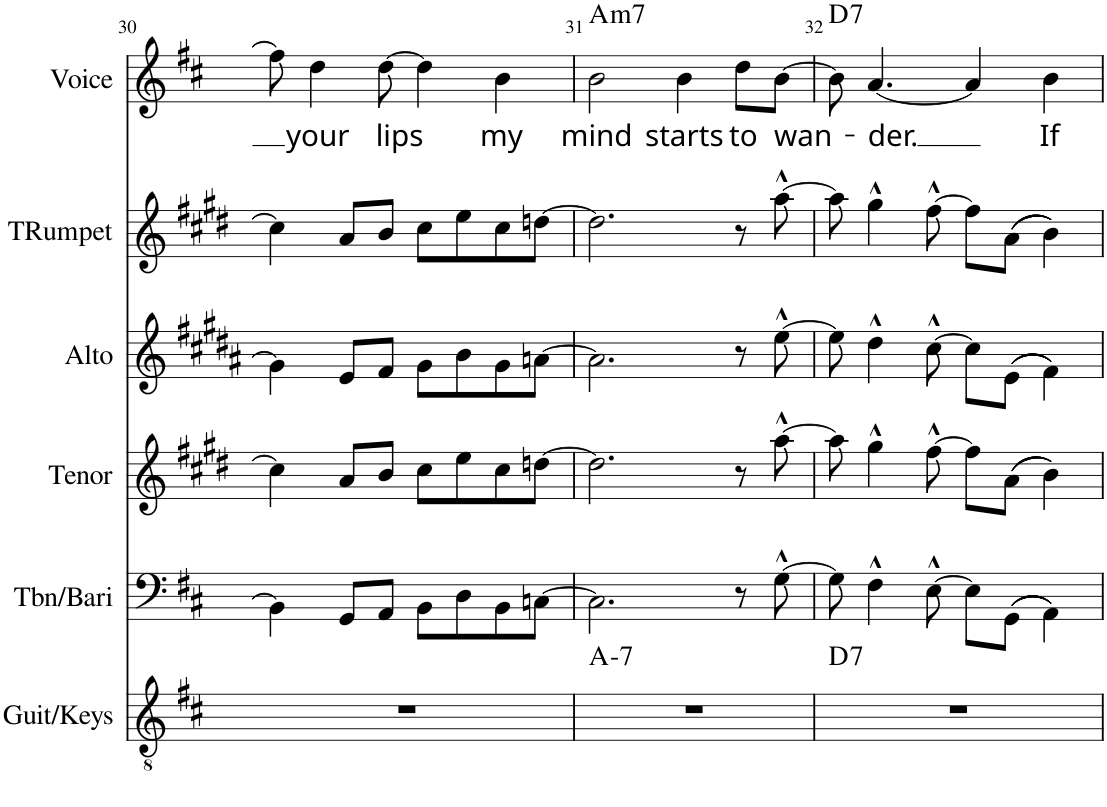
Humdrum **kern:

**kern	**harte	**kern	**kern	**kern	**kern	**kern	**text	**harte
*part6	*part6	*part5	*part4	*part3	*part2	*part1	*part1	*part1
*staff6	*	*staff5	*staff4	*staff3	*staff2	*staff1	*staff1	*
*I"Guit/Keys	*	*I"Tbn/Bari	*I"Tenor	*I"Alto	*I"Trumpet	*I"Voice	*	*
*I'Guit/Keys	*	*I'Tbn/Bari	*I'Tenor	*I'Alto	*I'TRumpet	*I'Voice	*	*
!!LO:PB:g=z
*clefGv2	*	*clefF4	*clefG2	*clefG2	*clefG2	*clefG2	*	*
*	*	*	*Trd8c14	*Trd5c9	*Trd1c2	*	*	*
*k[f#c#]	*	*k[f#c#]	*k[f#c#g#d#]	*k[f#c#g#d#a#]	*k[f#c#g#d#]	*k[f#c#]	*	*
*D:	*	*D:	*	*	*	*D:	*	*
*M4/4	*	*M4/4	*M4/4	*M4/4	*M4/4	*M4/4	*	*
=30	=30	=30	=30	=30	=30	=30	=30	=30
1r	.	4BB\]	4cc#\]	4g#\]	4cc#\]	8ff#\]	.	.
!	!	!	!	!	!	!	!LO:LY:b	!
.	.	.	.	.	.	4dd\	your	.
.	.	8GG/L	8a/L	8e/L	8a/L	.	.	.
!	!	!	!	!	!	!	!LO:LY:b	!
.	.	8AA/J	8b/J	8f#/J	8b/J	[8dd\	lips	.
.	.	8BB\L	8cc#\L	8g#\L	8cc#\L	4dd\]	.	.
.	.	8D\	8ee\	8b\	8ee\	.	.	.
!	!	!	!	!	!	!	!LO:LY:b	!
.	.	8BB\	8cc#\	8g#\	8cc#\	4b\	my	.
.	.	[8Cn\J	[8ddn\J	[8an\J	[8ddn\J	.	.	.
=31	=31	=31	=31	=31	=31	=31	=31	=31
!	!LO:H:kt=7	!	!	!	!	!	!LO:LY:b	!LO:H:kt=m7
1r	A:min7	2.C\]	2.dd\]	2.a\]	2.dd\]	2b\	mind	A:min7
!	!	!	!	!	!	!	!LO:LY:b	!
.	.	.	.	.	.	4b\	starts	.
!	!	!	!	!	!	!	!LO:LY:b	!
.	.	8r	8r	8r	8r	8dd\L	to	.
!	!	!	!	!	!	!	!LO:LY:b	!
.	.	[8G^^\	[8aa^^\	[8ee^^\	[8aa^^\	[8b\J	wan-	.
=32	=32	=32	=32	=32	=32	=32	=32	=32
!	!LO:H:kt=7	!	!	!	!	!	!	!LO:H:kt=7
1r	D:7	8G\]	8aa\]	8ee\]	8aa\]	8b\]	.	D:7
!	!	!	!	!	!	!	!LO:LY:b	!
.	.	4F#^^\	4gg#^^\	4dd#^^\	4gg#^^\	[4.a/	-der.	.
.	.	[8E^^\	[8ff#^^\	[8cc#^^\	[8ff#^^\	.	.	.
.	.	8E\L]	8ff#\L]	8cc#\L]	8ff#\L]	4a/]	.	.
.	.	((((8GG\J	((((8a\J	((((8e\J	((((8a\J	.	.	.
!	!	!	!	!	!	!	!LO:LY:b	!
.	.	4AA\))))	4b\))))	4f#\))))	4b\))))	4b\	If	.
=	=	=	=	=	=	=	=	=
*-	*-	*-	*-	*-	*-	*-	*-	*-
